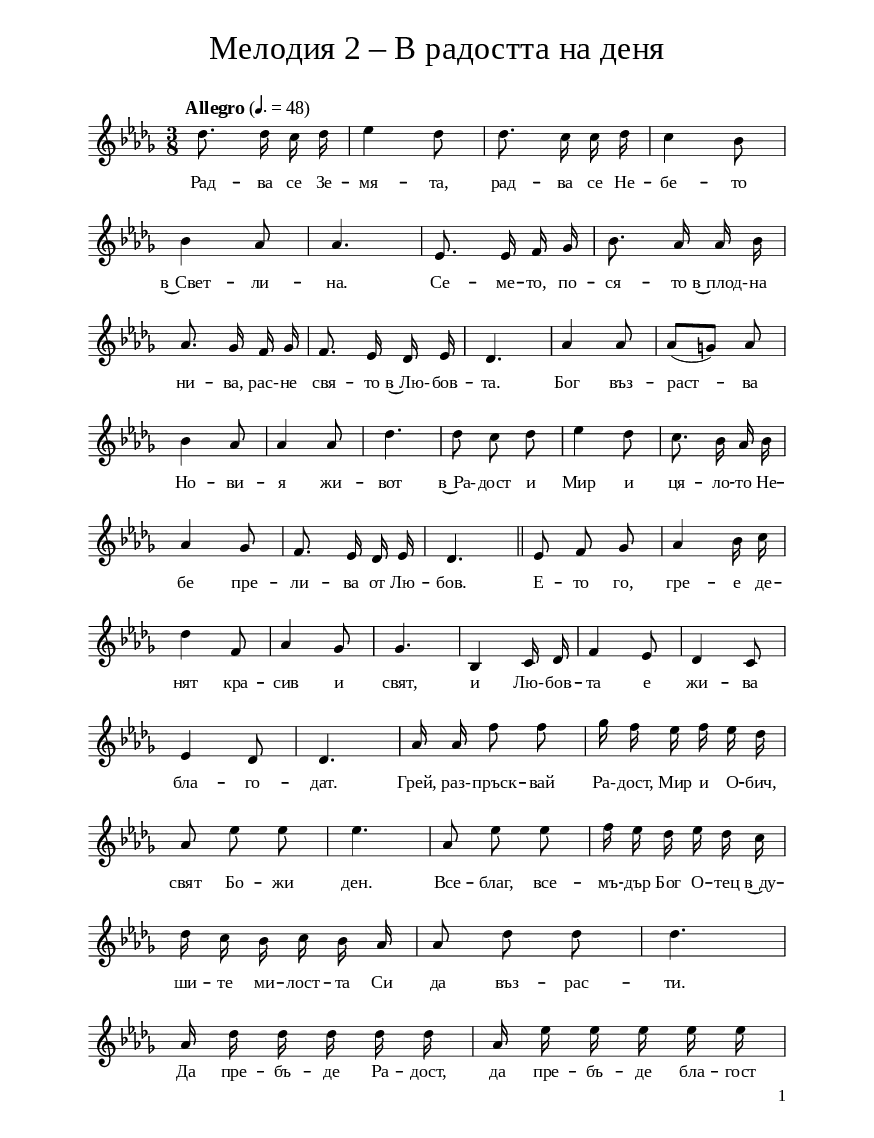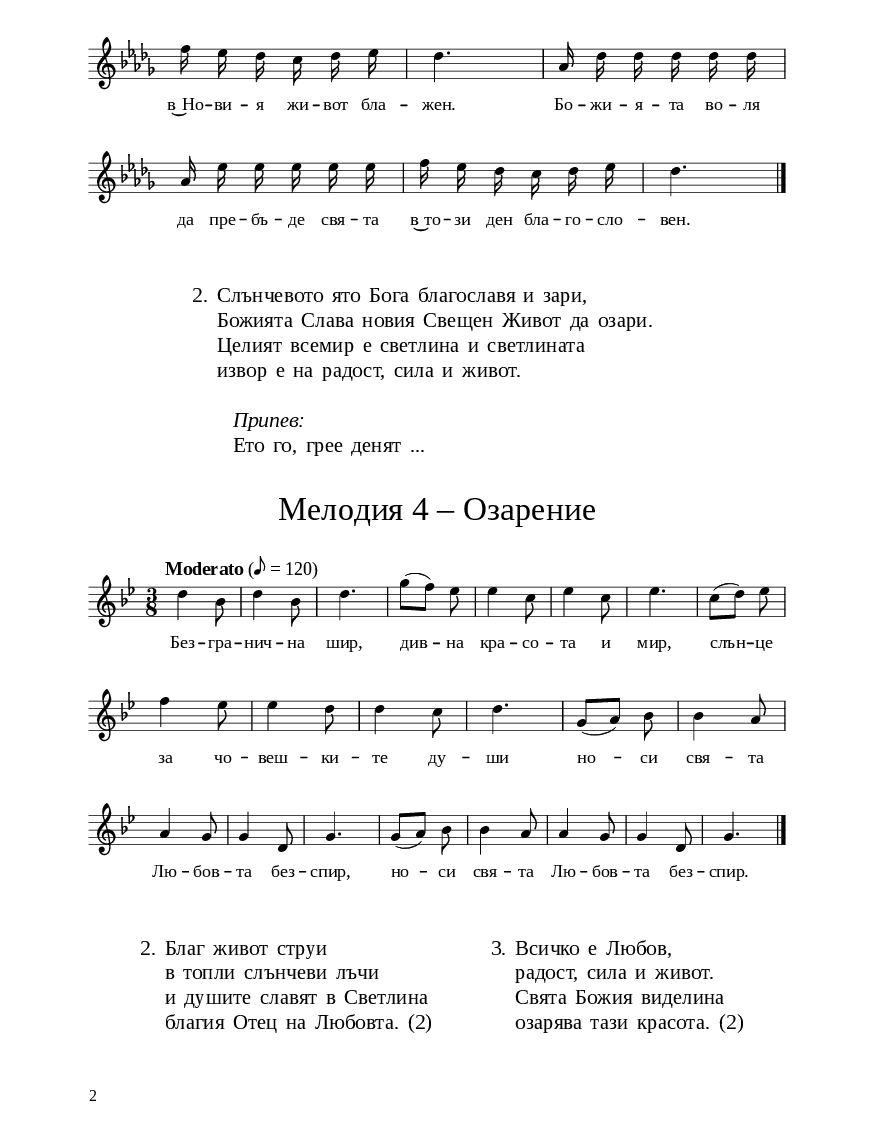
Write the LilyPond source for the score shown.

\version "2.24.2"

% include paper part and global functions
\include "include/globals.ily"

\bookpart {
  \label #'ref251_1
  \tocItem \markup "Мелодия 2 – В радостта на деня"
  \paper {
    print-all-headers = ##t
    print-page-number = ##t
    print-first-page-number = ##t

    % put page numbers on the bottom
    oddHeaderMarkup = \markup ""
    evenHeaderMarkup = \markup ""
    oddFooterMarkup = \markup
    \fill-line {
      ""
      \if \should-print-page-number \fromproperty #'page:page-number-string
    }
    evenFooterMarkup = \markup
    \fill-line {
      \if \should-print-page-number \fromproperty #'page:page-number-string
      ""
    }

    left-margin = 1.5\cm
    right-margin = 1.5\cm
    top-margin = 1.6\cm
    bottom-margin = 1.2\cm
    ragged-bottom = ##t % do not spread the staves to fill the whole vertical space

    % change distance between staves
    system-system-spacing =
    #'((basic-distance . 11)
       (minimum-distance . 6)
       (padding . 1)
       (stretchability . 12))
  }
  \score {
    \include "include/score-layout.ily"

    \new Voice \absolute {
      \clef treble
      \key des \major
      \time 3/8
      \tempoFunc "Allegro" 4. "48"
      \autoBeamOff
      des''8. des''16 c''16 des''16
      | % 2
      es''4 des''8 | % 3
      des''8. c''16 c''16 des''16
      | % 4
      c''4 bes'8 \break | % 5
      bes'4  as'8 | % 6
      as'4. | % 7
      es'8.  es'16  f'16  ges'16  | % 8
      bes'8.  as'16  as'16 bes'16 \break | % 9
      as'8.  ges'16  f'16  ges'16 |
      f'8.  es'16  des'16  es'16 | % 11
      des'4. | % 12
      as'4  as'8   | % 13
      as'8 [(  g'8 )]  as'8 \break| % 14
      bes'4  as'8  | % 15
      as'4  as'8 | % 16
      des''4.  | % 17
      des''8 c''8 des''8 | % 18
      es''4 des''8 | % 19
      c''8. bes'16  as'16 bes'16 \break |

      as'4  ges'8  | % 21
      f'8.  es'16  des'16  es'16 | % 22
      des'4. \bar "||"
      es'8  f'8  ges'8 | % 24
      as'4 bes'16 c''16 \break | % 25
      des''4  f'8 | % 26
      as'4  ges'8 | % 27
      ges'4. | % 28
      bes4  c'16  des'16   | % 29
      f'4  es'8  |
      des'4  c'8  \break | % 31
      es'4  des'8 | % 32
      des'4. | % 33
      as'16  as'16 f''8 f''8 | % 34
      ges''16 f''16 es''16 f''16
      es''16 des''16 \break  | % 35
      as'8 es''8 es''8 | % 36
      es''4.  | % 37
      as'8 es''8 es''8   | % 38
      f''16 es''16 des''16 es''16
      des''16 c''16 \break| % 39
      des''16 c''16 bes'16 c''16
      bes'16  as'16 |
      as'8 des''8 des''8 | % 41
      des''4. \break | % 42
      as'16 des''16 des''16 des''16
      des''16 des''16  | % 43
      as'16 es''16 es''16 es''16
      es''16 es''16 \break | % 44
      f''16 es''16 des''16 c''16
      des''16 es''16 | % 45
      des''4. | % 46
      as'16 des''16 des''16 des''16
      des''16 des''16 \break | % 47
      as'16 es''16 es''16 es''16
      es''16 es''16 | % 48
      f''16 es''16 des''16 c''16
      des''16 es''16 | % 49
      des''4. \bar "|."
    }

    \addlyrics {
      Рад -- ва се Зе -- мя -- та, рад --
      ва се Не -- бе -- то в~Свет -- ли
      -- на. Се -- ме -- то, по -- ся -- то
      "в~плод-" -- на ни -- ва, "рас-" -- не
      свя -- то "в~Лю-" -- бов -- та. Бог
      въз -- раст -- ва Но -- ви -- я
      жи -- вот "в~Ра-" -- дост и Мир и
      ця -- ло -- то Не -- бе пре -- ли --
      ва от Лю -- бов. Е -- то го, гре --
      е де -- нят кра -- сив и свят, и
      "Лю-" -- бов -- та е жи -- ва бла --
      го -- дат. Грей, "раз-" -- "пръск" -- вай
      "Ра-" -- дост, Мир и О -- бич, свят
      Бо -- жи ден. Все -- благ, все --
      мъ -- дър Бог О -- тец в~ду -- ши
      -- те ми -- лост -- та Си да въз --
      рас -- ти. Да пре -- бъ -- де Ра --
      дост, да пре -- бъ -- де бла --
      гост в~Но -- ви -- я жи -- вот бла
      -- жен. Бо -- жи -- я -- та во -- ля
      да пре -- бъ -- де свя -- та в~то
      -- зи ден бла -- го -- сло -- вен.}

      \header {
        title = \titleFunc "Мелодия 2 – В радостта на деня" " Melodija 2 – V radostta na denja"
      }

      \midi{}

    } % score

    \markup \fontsize #bgCoupletFontSize {
      \hspace #10
      \override #`(baseline-skip . ,bgCoupletBaselineSkip)
      \column {
        \line {  2. Слънчевото ято Бога благославя и зари,}

        \line {   "   " Божията Слава новия Свещен Живот да озари.}

        \line {   "   " Целият всемир е светлина и светлината}

        \line {   "   " извор е на радост, сила и живот.}
        \line {   "   " }
        \line \italic {   "      " Припев:}
        \line {   "      " Ето го, грее денят ...}


      }

    } % markup
    \markup \empty-two

    \label #'ref251_2
    \tocItem \markup "Мелодия 4 – Озарение"
    \score {
      \include "include/score-layout.ily"

      \new Voice \absolute {
        \clef treble
        \key g \minor
        \time 3/8
        \tempoFunc "Moderato" 8 "120"
        \autoBeamOff
        d''4 bes'8 | % 2
        d''4 bes'8 | % 3
        d''4. | % 4
        g''8 ( [ f''8 ) ] es''8 | % 5
        es''4 c''8 | % 6
        es''4 c''8 | % 7
        es''4. | % 8
        c''8 ( [ d''8 ) ] es''8 \break | % 9
        f''4 es''8 |
        es''4 d''8 | % 11
        d''4 c''8 | % 12
        d''4. | % 13
        g'8 ( [  a'8 ) ] bes'8 | % 14
        bes'4  a'8 \break | % 15
        a'4  g'8 | % 16
        g'4  d'8 | % 17
        g'4. | % 18
        g'8 ( [  a'8 ) ] bes'8 | % 19
        bes'4  a'8 |
        a'4  g'8 | % 21
        g'4  d'8 | % 22
        g'4. \bar "|."
      }

      \addlyrics {
        Без -- гра -- нич -- на шир, див
        -- на кра -- со -- та и мир,
        слън -- це за чо -- веш -- ки --
        те ду -- ши но -- си свя -- та
        Лю -- бов -- та без -- спир, но --
        си свя -- та Лю -- бов -- та без --
        спир.}

        \header {
          title = \titleFunc "Мелодия 4 – Озарение" "Melodija – Ozarenie"
        }

        \midi{}

      } % score





      \markup \fontsize #bgCoupletFontSize {
        \hspace #5
        \override #`(baseline-skip . ,bgCoupletBaselineSkip)
        \column {
          \line {   2.  Благ живот струи }
          \line {   "   " в топли слънчеви лъчи }
          \line {   "   " и душите славят в Светлина }
          \line {   "   " благия Отец на Любовта. (2) }

        }

        \hspace #5
        \override #`(baseline-skip . ,bgCoupletBaselineSkip)
        \column {

          \line {   3. Всичко е Любов, }
          \line {   "   " радост, сила и живот. }
          \line {   "   " Свята Божия виделина }
          \line {   "   " озарява тази красота. (2)}

        }

      }

    } % bookpart

    % Più mosso
    %